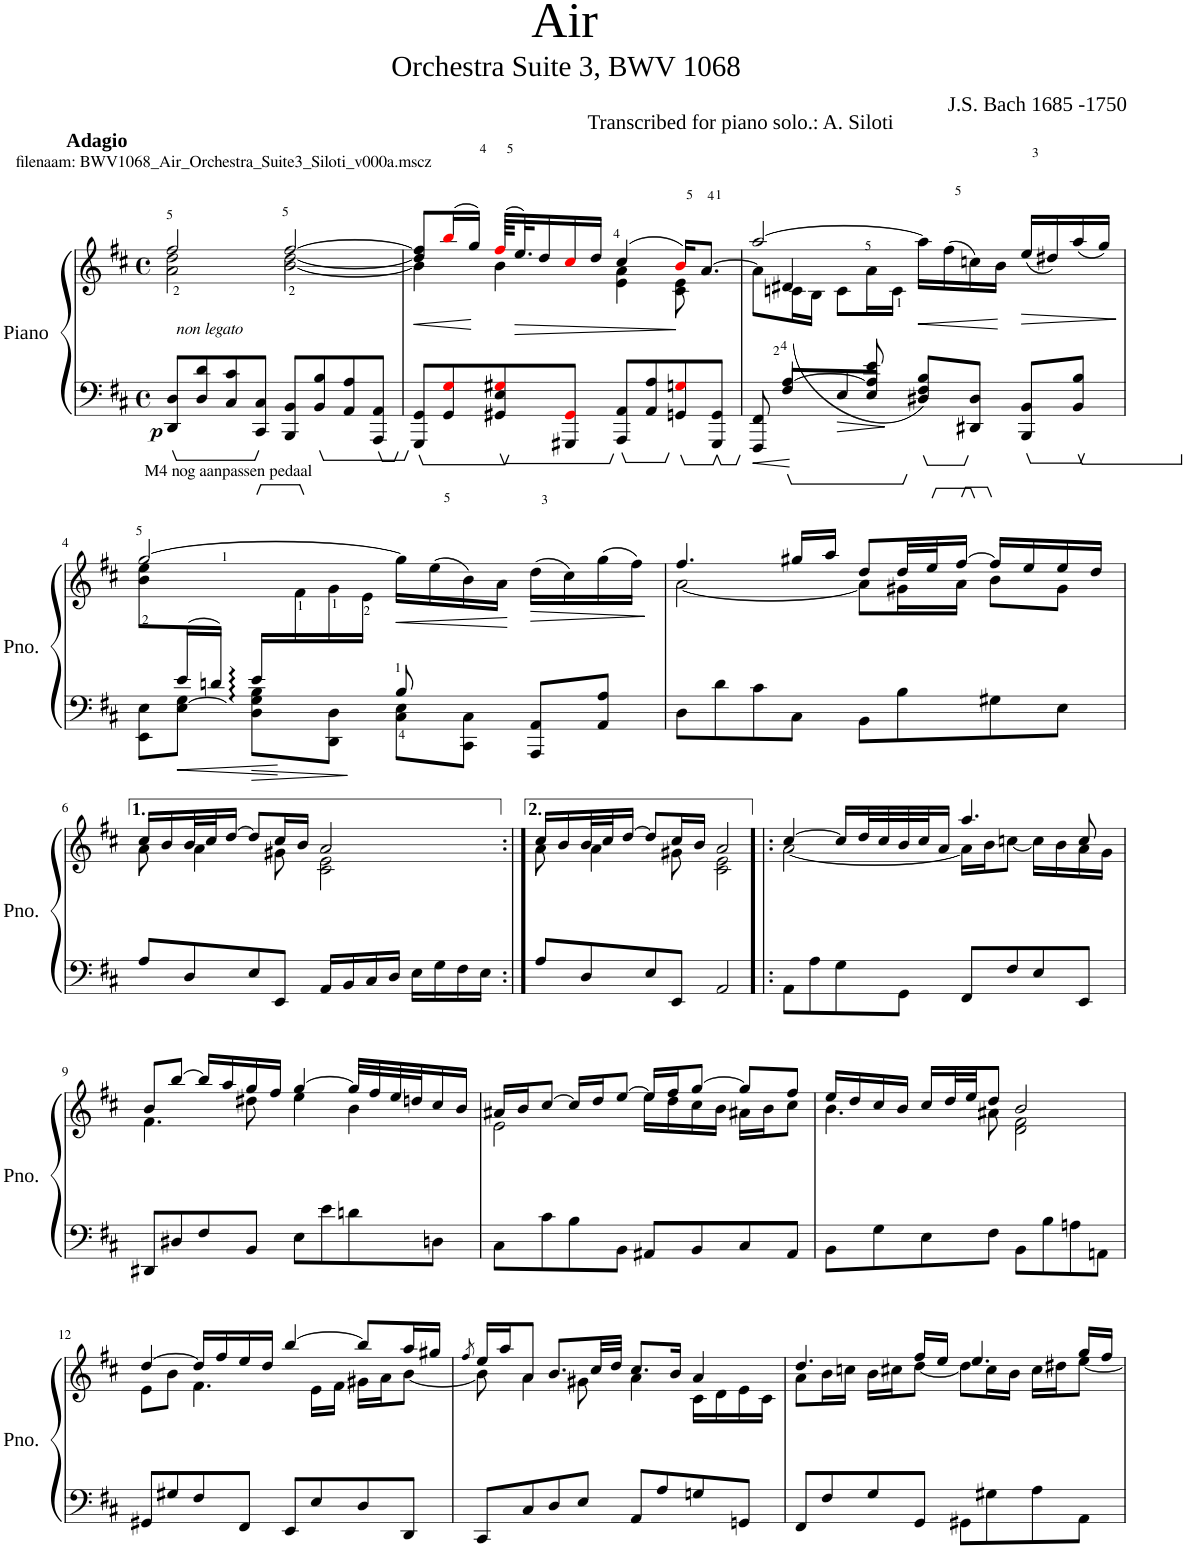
**kern	**kern	**dynam
*part1	*part1	*part1
*staff2	*staff1	*staff1/2
*I"Piano	*	*
*I'Pno.	*	*
*clefF4	*clefG2	*
*k[f#c#]	*k[f#c#]	*
*M4/4	*M4/4	*
*met(c)	*met(c)	*
=1	=1	=1
*	*^	*
!	!LO:TX:a:B:t=Adagio	!	!
!	!LO:TX:a:t=filenaam&colon; BWV1068_Air_Orchestra_Suite3_Siloti_v000a.mscz	!	!
!LO:TX:a:i:t=non legato	!	!	!
!	!	!	!LO:DY:b=2
8DD/ 8D/L	2a\ 2dd\	2ff#/	p
8D/ 8d/	.	.	.
8C#/ 8c#/	.	.	.
8CC#/ 8C#/J	.	.	.
8BBB/ 8BB/L	[2b\ [2dd\	[2ff#/	.
8BB/ 8B/	.	.	.
8AA/ 8A/	.	.	.
8AAA/ 8AA/J	.	.	.
=2	=2	=2	=2
!	!	!	!LO:HP:b
8GGG/ 8GG/L	8dd/] 8ff#/]L	4b\]	<
8GG/ 8Gi/	(16bbi/L	.	.
.	16gg/JJ)	.	.
8GG#X/ 8E/ 8G#Xi/	(64ff#i/KLLL	4b\	.
!	!	!	!LO:HP:b
.	32.ee/L)	.	>
.	16dd/	.	.
8GGG#X/ 8GG#i/J	16cc#i/	.	.
.	16dd/JJ	.	.
8AAA/ 8AA/L	(4cc#/	4e\ 4a\	.
8AA/ 8A/	.	.	.
8GGn/ 8Gni/	16bi/KL)	8c#\ 8e\	.
.	[8.a/J	.	.
8GGG#/ 8GG/J	.	8ryy	.
*	*v	*v	*
.	.	[ ]
=3	=3	=3
*^	*^	*
*	*	*	*^	*
8FFF#/ 8FF#/	8ryy	[2aa/	8a\L]	8ryy	.
8F#/L	[4A/	.	(16cn\L	4d#X/	.
.	.	.	16B\JJ	.	.
8E/	.	.	8c\L	.	.
8E/J	8A/] 8e/	.	16a\L	2ryy	.
.	.	.	16c\JJ	.	.
!	!	!	!	!	!LO:HP:b
8D#X/ 8F#/ 8B/L)	2ryy	16aa\LL]	4ryy	.	<
.	.	(16ff#\	.	.	.
8DD#X/ 8D#/J	.	16ccn\)	.	.	.
.	.	16b\JJ	.	.	.
!	!	!	!	!	!LO:HP:b
8BBB/ 8BB/L	.	16ryy	(16ee/LL	.	>
.	.	16ryy	16dd#X/)	.	.
8BB/ 8B/J	.	16ryy	(16aa/	8ryy	.
.	.	16ryy	16gg/JJ)	.	.
*v	*v	*	*	*	*
*	*v	*v	*v	*
.	.	[ ]
!!LO:LB:g=z
=4	=4	=4
*^	*^	*
*	*^	*	*	*
!	!	!	!LO:TX:a:t=M4 nog aanpassen pedaal	!	!
8ryy	8EE\ 8E\L	2ryy	[2gg/	8b\ 8ee\L	.
16e/L	8E\ [8G\J	.	.	8.ryy	.
16dn/JJ	.	.	.	.	.
16e/LL	8D\: 8G\]: 8B\:L	.	.	.	.
2ryy	.	.	.	16f#\	.
.	8DD\ 8D\J	.	.	16g\	.
.	.	.	.	16e\JJ	.
!	!	!	!	!	!LO:HP:b
.	8C#\ 8E\L	8B/	16gg\LL]	2ryy	<
.	.	.	(16ee\	.	.
.	8CC#\ 8C#\J	4.ryy	16b\)	.	.
.	.	.	16a\JJ	.	.
!	!	!	!	!	!LO:HP:b
.	8AAA/ 8AA/L	.	(16dd\LL	.	>
8.ryy	.	.	16cc#\)	.	.
.	8AA/ 8A/J	.	(16gg\	.	.
.	.	.	16ff#\JJ)	.	.
*v	*v	*v	*	*	*
*	*v	*v	*
.	.	[ ]
=5	=5	=5
*	*^	*
8D\L	4.ff#/	[2a\	.
8d\	.	.	.
8c#\	.	.	.
8C#\J	16gg#X/LL	.	.
.	16aa/JJ	.	.
8BB\L	8dd/L	8a\L]	.
8B\	32dd/LL	16g#X\L	.
.	32ee/J	.	.
.	[16ff#/JJ	16a\JJ	.
8G#X\	16ff#/LL]	8b\L	.
.	16ee/	.	.
8E\J	16ee/	8g#\J	.
.	16dd/JJ	.	.
!!LO:LB:g=z	!!
=6	=6	=6	=6
8A/L	16cc#/LL	8a\	.
.	16b/	.	.
8D/	32b/L	4a\	.
.	32cc#/J	.	.
.	[16dd/JJ	.	.
8E/	8dd/L]	.	.
8EE/J	16cc#/L	8g#X\	.
.	16b/JJ	.	.
16AA/LL	2a/	2c#\ 2e\	.
16BB/	.	.	.
16C#/	.	.	.
16D/JJ	.	.	.
16E\LL	.	.	.
16G\	.	.	.
16F#\	.	.	.
16E\JJ	.	.	.
=7:|!	=7:|!	=7:|!	=7:|!
8A/L	16cc#/LL	8a\	.
.	16b/	.	.
8D/	32b/L	4a\	.
.	32cc#/J	.	.
.	[16dd/JJ	.	.
8E/	8dd/L]	.	.
8EE/J	16cc#/L	8g#X\	.
.	16b/JJ	.	.
2AA/	2a/	2c#\ 2e\	.
=8!|:	=8!|:	=8!|:	=8!|:
8AA\L	[4cc#/	[2a\	.
8A\	.	.	.
8G\	16cc#/LL]	.	.
.	32dd/L	.	.
.	32cc#/	.	.
8GG\J	32b/	.	.
.	32cc#/J	.	.
.	16a/JJ	.	.
8FF#/L	4.aa/	16a\LL]	.
.	.	16b\J	.
8F#/	.	[8ccn\J	.
8E/	.	16cc\LL]	.
.	.	16b\	.
8EE/J	8cc/	16a\	.
.	.	16g\JJ	.
!!LO:LB:g=z	!!
=9	=9	=9	=9
8DD#X/L	8b/L	4.f#\	.
8D#X/	[8bb/J	.	.
8F#/	16bb/LL]	.	.
.	16aa/	.	.
8BB/J	16gg/	8dd#X\	.
.	16ff#/JJ	.	.
8E\L	[4gg/	4ee\	.
8e\	.	.	.
8dn\	32gg/LLL]	4b\	.
.	32ff#/	.	.
.	32ee/	.	.
.	32ddn/J	.	.
8Dn\J	16cc#/	.	.
.	16b/JJ	.	.
=10	=10	=10	=10
8C#\L	16a#X/LL	2e\	.
.	16b/J	.	.
8c#\	[8cc#/J	.	.
8B\	16cc#/LL]	.	.
.	16dd/J	.	.
8BB\J	[8ee/J	.	.
8AA#X/L	16ee/LL]	16ee\LL	.
.	16ff#/J	16dd\	.
8BB/	[8gg/J	16cc#\	.
.	.	16b\JJ	.
8C#/	8gg/L]	16a#X\LL	.
.	.	16b\J	.
8AA#/J	8ff#/J	8cc#\J	.
=11	=11	=11	=11
8BB\L	16ee/LL	4.b\	.
.	16dd/	.	.
8G\	16cc#/	.	.
.	16b/JJ	.	.
8E\	16cc#/LL	.	.
.	32dd/L	.	.
.	32ee/JJ	.	.
8F#\J	8dd/J	8a#X\	.
8BB\L	2b/	2d\ 2f#\	.
8B\	.	.	.
8An\	.	.	.
8AAn\J	.	.	.
!!LO:LB:g=z	!!
=12	=12	=12	=12
8GG#X/L	[4dd/	8e\L	.
8G#X/	.	8b\J	.
8F#/	16dd/LL]	4.f#\	.
.	16ff#/	.	.
8FF#/J	16ee/	.	.
.	16dd/JJ	.	.
8EE/L	[4bb/	.	.
8E/	.	16e\LL	.
.	.	16f#\JJ	.
8D/	8bb/L]	16g#X\LL	.
.	.	16a\J	.
8DD/J	16aa/L	[8b\J	.
.	16gg#X/JJ	.	.
=13	=13	=13	=13
.	8qff#/	.	.
8CC#/L	16ee/LL	8b\]	.
.	16aa/J	.	.
8C#/	8a/J	4a\	.
8D/	8.b/L	.	.
8E/J	.	8g#X\	.
.	32cc#/LL	.	.
.	32dd/JJJ	.	.
8AA/L	8.cc#/L	4a\	.
8A/	.	.	.
.	16b/Jk	.	.
8Gn/	4a/	16c#\LL	.
.	.	16d\	.
8GGn/J	.	16e\	.
.	.	16c#\JJ	.
=14	=14	=14	=14
8FF#/L	4.dd/	8a\L	.
8F#/	.	16b\L	.
.	.	16ccn\JJ	.
8G/	.	16b\LL	.
.	.	16cc#X\J	.
8GG/J	16ff#/LL	[8dd\J	.
.	16ee/JJ	.	.
8GG#X\L	4.ee/	8dd\L]	.
8G#X\	.	16cc#\L	.
.	.	16b\JJ	.
8A\	.	16cc#\LL	.
.	.	16dd#X\J	.
8AA\J	16gg/LL	[8ee\J	.
.	16ff#/JJ	.	.
*	*v	*v	*
=	=	=
*-	*-	*-
